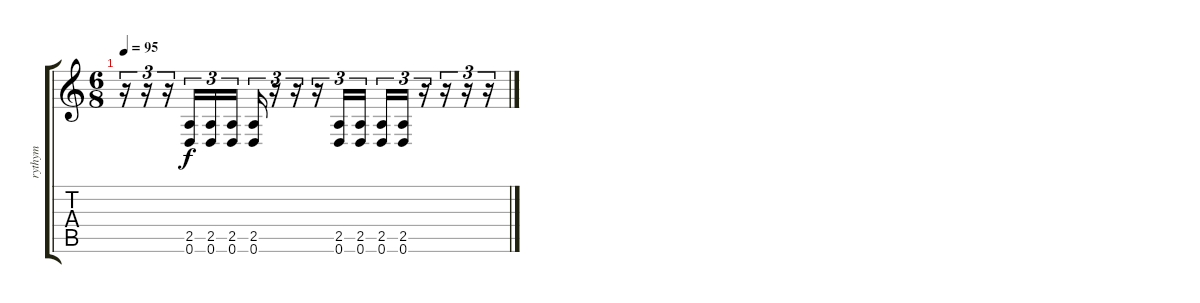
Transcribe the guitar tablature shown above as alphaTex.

\track ("rythym" "rythym") {instrument distortionguitar}
\staff {score tabs}
\tuning (D4 A3 F3 C3 G2 D2) {hide}
\ts (6 8)
\tempo 95
\clef g2
\ks c
r.16{tu (3 2) dy f} r.16{tu (3 2)} r.16{tu (3 2)} (2.5 0.6).16{tu (3 2)} (2.5 0.6).16{tu (3 2)} (2.5 0.6).16{tu (3 2)} (2.5 0.6).16{tu (3 2)} r.16{tu (3 2)} r.16{tu (3 2)} r.16{tu (3 2)} (2.5 0.6).16{tu (3 2)} (2.5 0.6).16{tu (3 2)} (2.5 0.6).16{tu (3 2)} (2.5 0.6).16{tu (3 2)} r.16{tu (3 2)} r.16{tu (3 2)} r.16{tu (3 2)} r.16{tu (3 2)}
